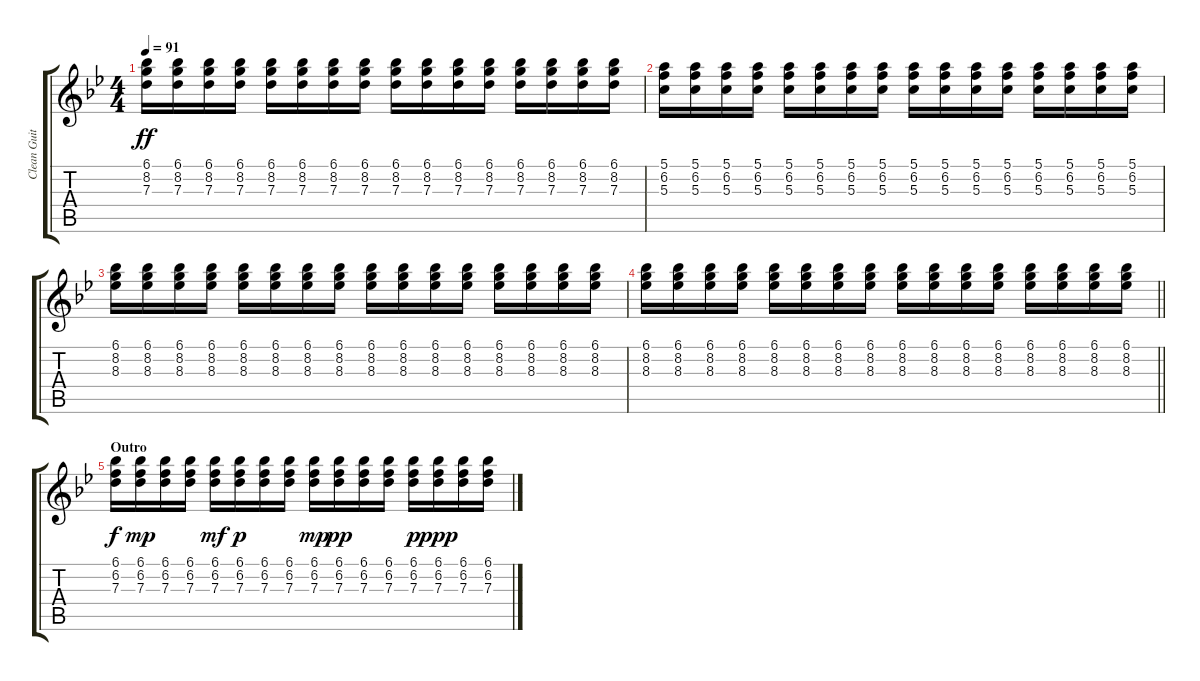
\track ("Clean Guitar" "Clean Guit") {instrument electricguitarclean}
\staff {score tabs}
\tuning (E4 B3 G3 D3 A2 E2) {hide}
\ts (4 4)
\tempo 91
\clef g2
\ks bb
(6.1 8.2 7.3).16{dy ff} (6.1 8.2 7.3).16 (6.1 8.2 7.3).16 (6.1 8.2 7.3).16 (6.1 8.2 7.3).16 (6.1 8.2 7.3).16 (6.1 8.2 7.3).16 (6.1 8.2 7.3).16 (6.1 8.2 7.3).16 (6.1 8.2 7.3).16 (6.1 8.2 7.3).16 (6.1 8.2 7.3).16 (6.1 8.2 7.3).16 (6.1 8.2 7.3).16 (6.1 8.2 7.3).16 (6.1 8.2 7.3).16 |
(5.1 6.2 5.3).16 (5.1 6.2 5.3).16 (5.1 6.2 5.3).16 (5.1 6.2 5.3).16 (5.1 6.2 5.3).16 (5.1 6.2 5.3).16 (5.1 6.2 5.3).16 (5.1 6.2 5.3).16 (5.1 6.2 5.3).16 (5.1 6.2 5.3).16 (5.1 6.2 5.3).16 (5.1 6.2 5.3).16 (5.1 6.2 5.3).16 (5.1 6.2 5.3).16 (5.1 6.2 5.3).16 (5.1 6.2 5.3).16 |
(6.1 8.2 8.3).16 (6.1 8.2 8.3).16 (6.1 8.2 8.3).16 (6.1 8.2 8.3).16 (6.1 8.2 8.3).16 (6.1 8.2 8.3).16 (6.1 8.2 8.3).16 (6.1 8.2 8.3).16 (6.1 8.2 8.3).16 (6.1 8.2 8.3).16 (6.1 8.2 8.3).16 (6.1 8.2 8.3).16 (6.1 8.2 8.3).16 (6.1 8.2 8.3).16 (6.1 8.2 8.3).16 (6.1 8.2 8.3).16 |
\barLineRight lightlight
(6.1 8.2 8.3).16 (6.1 8.2 8.3).16 (6.1 8.2 8.3).16 (6.1 8.2 8.3).16 (6.1 8.2 8.3).16 (6.1 8.2 8.3).16 (6.1 8.2 8.3).16 (6.1 8.2 8.3).16 (6.1 8.2 8.3).16 (6.1 8.2 8.3).16 (6.1 8.2 8.3).16 (6.1 8.2 8.3).16 (6.1 8.2 8.3).16 (6.1 8.2 8.3).16 (6.1 8.2 8.3).16 (6.1 8.2 8.3).16 |
\section ("" "Outro")
(6.1 6.2 7.3).16{dy f} (6.1 6.2 7.3).16{dy mp} (6.1 6.2 7.3).16 (6.1 6.2 7.3).16 (6.1 6.2 7.3).16{dy mf} (6.1 6.2 7.3).16{dy p} (6.1 6.2 7.3).16 (6.1 6.2 7.3).16 (6.1 6.2 7.3).16{dy mp} (6.1 6.2 7.3).16{dy pp} (6.1 6.2 7.3).16 (6.1 6.2 7.3).16 (6.1 6.2 7.3).16{dy p} (6.1 6.2 7.3).16{dy ppp} (6.1 6.2 7.3).16 (6.1 6.2 7.3).16
